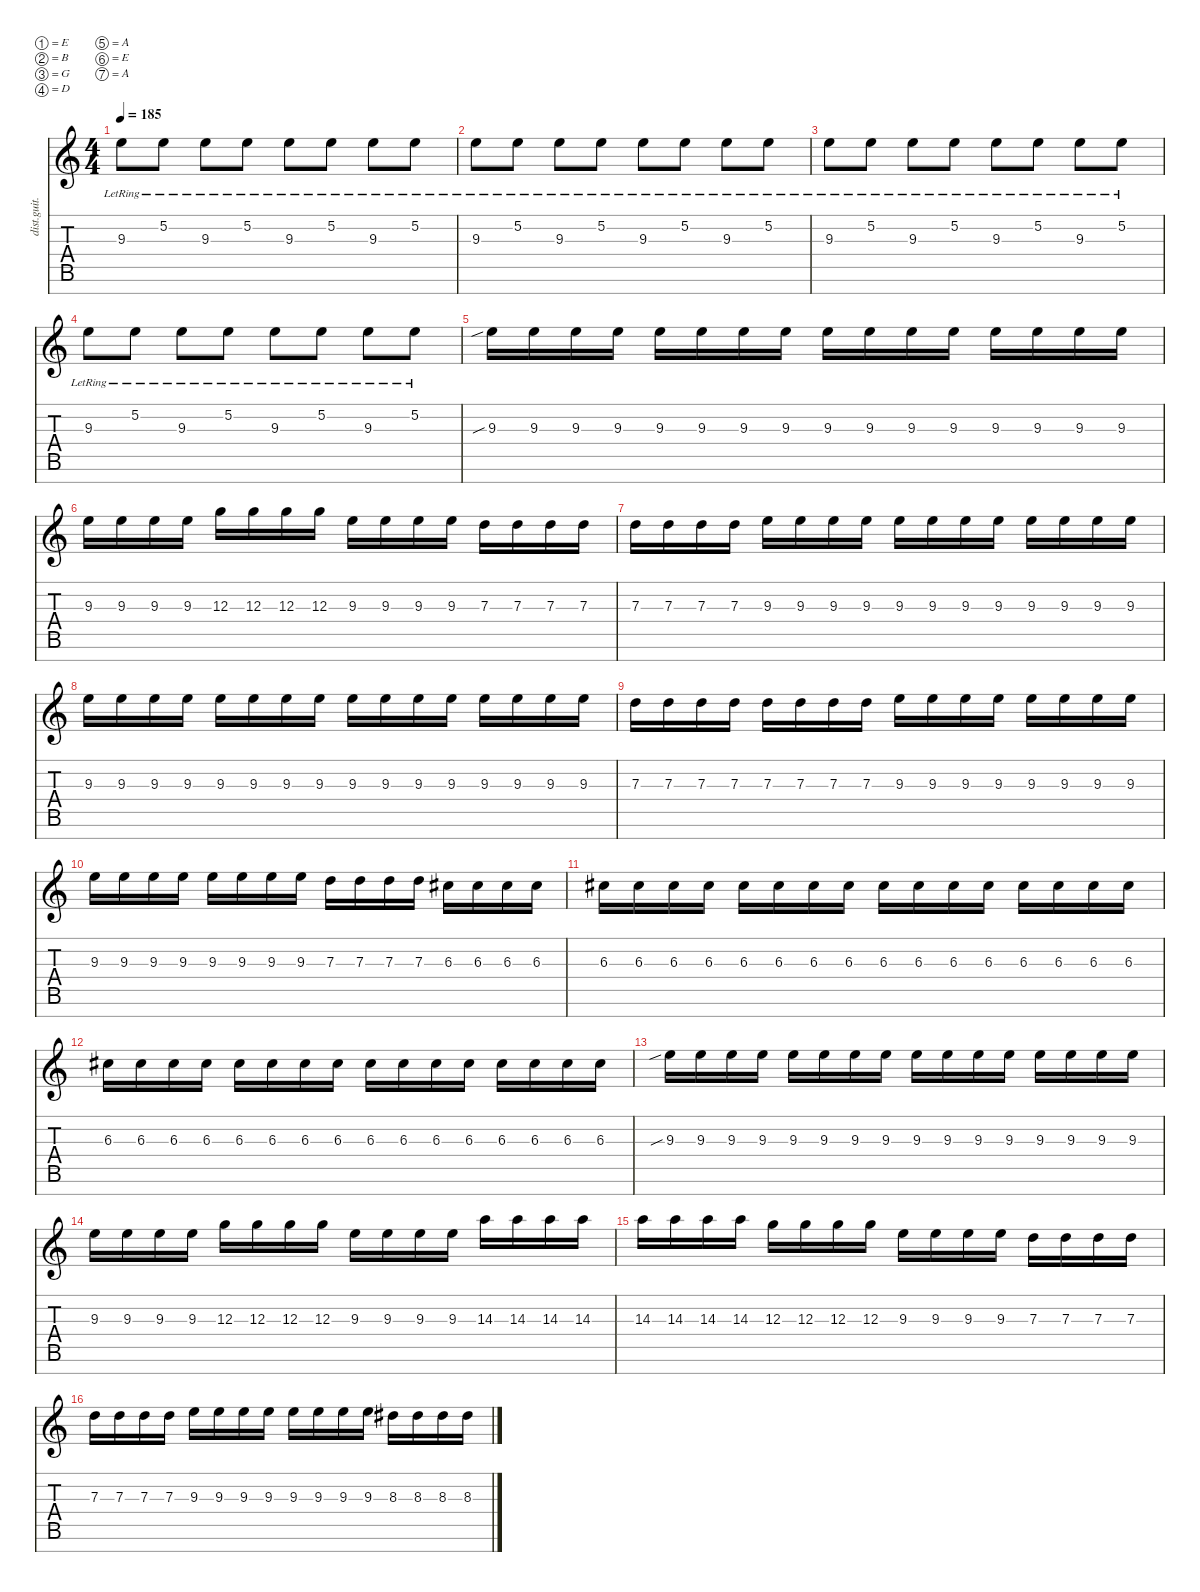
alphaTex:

\defaultSystemsLayout 4
\hideDynamics
\bracketExtendMode nobrackets
\track ("Distortion Guitar - Zoli" "dist.guit.") {instrument distortionguitar}
\staff {score tabs}
\tuning (E4 B3 G3 D3 A2 E2 A1)
\ts (4 4)
\tempo 185
\clef g2
\ks c
9.3{lr}.8{dy mf} 5.2{lr}.8 9.3{lr}.8 5.2{lr}.8 9.3{lr}.8 5.2{lr}.8 9.3{lr}.8 5.2{lr}.8 |
9.3{lr}.8 5.2{lr}.8 9.3{lr}.8 5.2{lr}.8 9.3{lr}.8 5.2{lr}.8 9.3{lr}.8 5.2{lr}.8 |
9.3{lr}.8 5.2{lr}.8 9.3{lr}.8 5.2{lr}.8 9.3{lr}.8 5.2{lr}.8 9.3{lr}.8 5.2{lr}.8 |
9.3{lr}.8 5.2{lr}.8 9.3{lr}.8 5.2{lr}.8 9.3{lr}.8 5.2{lr}.8 9.3{lr}.8 5.2{lr}.8 |
9.3{sib}.16 9.3.16 9.3.16 9.3.16 9.3.16 9.3.16 9.3.16 9.3.16 9.3.16 9.3.16 9.3.16 9.3.16 9.3.16 9.3.16 9.3.16 9.3.16 |
9.3.16 9.3.16 9.3.16 9.3.16 12.3.16 12.3.16 12.3.16 12.3.16 9.3.16 9.3.16 9.3.16 9.3.16 7.3.16 7.3.16 7.3.16 7.3.16 |
7.3.16 7.3.16 7.3.16 7.3.16 9.3.16 9.3.16 9.3.16 9.3.16 9.3.16 9.3.16 9.3.16 9.3.16 9.3.16 9.3.16 9.3.16 9.3.16 |
9.3.16 9.3.16 9.3.16 9.3.16 9.3.16 9.3.16 9.3.16 9.3.16 9.3.16 9.3.16 9.3.16 9.3.16 9.3.16 9.3.16 9.3.16 9.3.16 |
7.3.16 7.3.16 7.3.16 7.3.16 7.3.16 7.3.16 7.3.16 7.3.16 9.3.16 9.3.16 9.3.16 9.3.16 9.3.16 9.3.16 9.3.16 9.3.16 |
9.3.16 9.3.16 9.3.16 9.3.16 9.3.16 9.3.16 9.3.16 9.3.16 7.3.16 7.3.16 7.3.16 7.3.16 6.3{acc #}.16 6.3{acc #}.16 6.3{acc #}.16 6.3{acc #}.16 |
6.3{acc #}.16 6.3{acc #}.16 6.3{acc #}.16 6.3{acc #}.16 6.3{acc #}.16 6.3{acc #}.16 6.3{acc #}.16 6.3{acc #}.16 6.3{acc #}.16 6.3{acc #}.16 6.3{acc #}.16 6.3{acc #}.16 6.3{acc #}.16 6.3{acc #}.16 6.3{acc #}.16 6.3{acc #}.16 |
6.3{acc #}.16 6.3{acc #}.16 6.3{acc #}.16 6.3{acc #}.16 6.3{acc #}.16 6.3{acc #}.16 6.3{acc #}.16 6.3{acc #}.16 6.3{acc #}.16 6.3{acc #}.16 6.3{acc #}.16 6.3{acc #}.16 6.3{acc #}.16 6.3{acc #}.16 6.3{acc #}.16 6.3{acc #}.16 |
9.3{sib}.16 9.3.16 9.3.16 9.3.16 9.3.16 9.3.16 9.3.16 9.3.16 9.3.16 9.3.16 9.3.16 9.3.16 9.3.16 9.3.16 9.3.16 9.3.16 |
9.3.16 9.3.16 9.3.16 9.3.16 12.3.16 12.3.16 12.3.16 12.3.16 9.3.16 9.3.16 9.3.16 9.3.16 14.3.16 14.3.16 14.3.16 14.3.16 |
14.3.16 14.3.16 14.3.16 14.3.16 12.3.16 12.3.16 12.3.16 12.3.16 9.3.16 9.3.16 9.3.16 9.3.16 7.3.16 7.3.16 7.3.16 7.3.16 |
7.3.16 7.3.16 7.3.16 7.3.16 9.3.16 9.3.16 9.3.16 9.3.16 9.3.16 9.3.16 9.3.16 9.3.16 8.3{acc #}.16 8.3{acc #}.16 8.3{acc #}.16 8.3{acc #}.16
